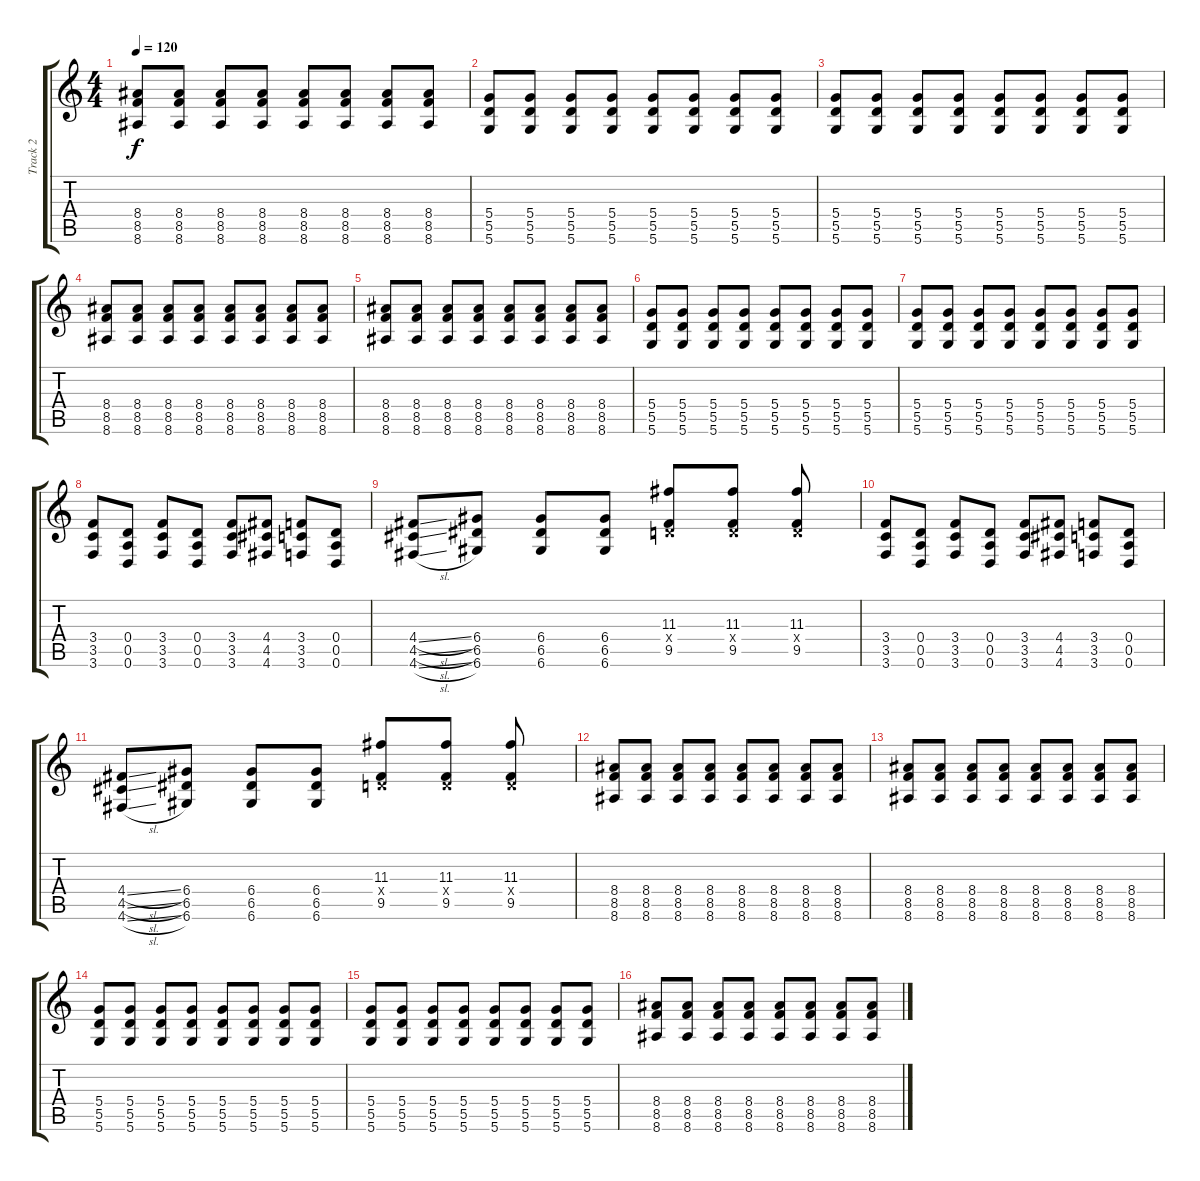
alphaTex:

\track ("Track 2" "Track 2") {instrument distortionguitar}
\staff {score tabs}
\tuning (E4 B3 G3 D3 A2 D2) {hide}
\ts (4 4)
\tempo 120
\clef g2
\ks c
(8.4 8.5 8.6).8{dy f} (8.4 8.5 8.6).8 (8.4 8.5 8.6).8 (8.4 8.5 8.6).8 (8.4 8.5 8.6).8 (8.4 8.5 8.6).8 (8.4 8.5 8.6).8 (8.4 8.5 8.6).8 |
(5.4 5.5 5.6).8 (5.4 5.5 5.6).8 (5.4 5.5 5.6).8 (5.4 5.5 5.6).8 (5.4 5.5 5.6).8 (5.4 5.5 5.6).8 (5.4 5.5 5.6).8 (5.4 5.5 5.6).8 |
(5.4 5.5 5.6).8 (5.4 5.5 5.6).8 (5.4 5.5 5.6).8 (5.4 5.5 5.6).8 (5.4 5.5 5.6).8 (5.4 5.5 5.6).8 (5.4 5.5 5.6).8 (5.4 5.5 5.6).8 |
(8.4 8.5 8.6).8 (8.4 8.5 8.6).8 (8.4 8.5 8.6).8 (8.4 8.5 8.6).8 (8.4 8.5 8.6).8 (8.4 8.5 8.6).8 (8.4 8.5 8.6).8 (8.4 8.5 8.6).8 |
(8.4 8.5 8.6).8 (8.4 8.5 8.6).8 (8.4 8.5 8.6).8 (8.4 8.5 8.6).8 (8.4 8.5 8.6).8 (8.4 8.5 8.6).8 (8.4 8.5 8.6).8 (8.4 8.5 8.6).8 |
(5.4 5.5 5.6).8 (5.4 5.5 5.6).8 (5.4 5.5 5.6).8 (5.4 5.5 5.6).8 (5.4 5.5 5.6).8 (5.4 5.5 5.6).8 (5.4 5.5 5.6).8 (5.4 5.5 5.6).8 |
(5.4 5.5 5.6).8 (5.4 5.5 5.6).8 (5.4 5.5 5.6).8 (5.4 5.5 5.6).8 (5.4 5.5 5.6).8 (5.4 5.5 5.6).8 (5.4 5.5 5.6).8 (5.4 5.5 5.6).8 |
(3.4 3.5 3.6).8 (0.4 0.5 0.6).8 (3.4 3.5 3.6).8 (0.4 0.5 0.6).8 (3.4 3.5 3.6).8 (4.4 4.5 4.6).8 (3.4 3.5 3.6).8 (0.4 0.5 0.6).8 |
(4.4{sl} 4.5{sl} 4.6{sl}).8 (6.4 6.5 6.6).8 (6.4 6.5 6.6).8 (6.4 6.5 6.6).8 (11.3 0.4{x} 9.5).8 (11.3 0.4{x} 9.5).8 (11.3 0.4{x} 9.5).8 |
(3.4 3.5 3.6).8 (0.4 0.5 0.6).8 (3.4 3.5 3.6).8 (0.4 0.5 0.6).8 (3.4 3.5 3.6).8 (4.4 4.5 4.6).8 (3.4 3.5 3.6).8 (0.4 0.5 0.6).8 |
(4.4{sl} 4.5{sl} 4.6{sl}).8 (6.4 6.5 6.6).8 (6.4 6.5 6.6).8 (6.4 6.5 6.6).8 (11.3 0.4{x} 9.5).8 (11.3 0.4{x} 9.5).8 (11.3 0.4{x} 9.5).8 |
(8.4 8.5 8.6).8 (8.4 8.5 8.6).8 (8.4 8.5 8.6).8 (8.4 8.5 8.6).8 (8.4 8.5 8.6).8 (8.4 8.5 8.6).8 (8.4 8.5 8.6).8 (8.4 8.5 8.6).8 |
(8.4 8.5 8.6).8 (8.4 8.5 8.6).8 (8.4 8.5 8.6).8 (8.4 8.5 8.6).8 (8.4 8.5 8.6).8 (8.4 8.5 8.6).8 (8.4 8.5 8.6).8 (8.4 8.5 8.6).8 |
(5.4 5.5 5.6).8 (5.4 5.5 5.6).8 (5.4 5.5 5.6).8 (5.4 5.5 5.6).8 (5.4 5.5 5.6).8 (5.4 5.5 5.6).8 (5.4 5.5 5.6).8 (5.4 5.5 5.6).8 |
(5.4 5.5 5.6).8 (5.4 5.5 5.6).8 (5.4 5.5 5.6).8 (5.4 5.5 5.6).8 (5.4 5.5 5.6).8 (5.4 5.5 5.6).8 (5.4 5.5 5.6).8 (5.4 5.5 5.6).8 |
(8.4 8.5 8.6).8 (8.4 8.5 8.6).8 (8.4 8.5 8.6).8 (8.4 8.5 8.6).8 (8.4 8.5 8.6).8 (8.4 8.5 8.6).8 (8.4 8.5 8.6).8 (8.4 8.5 8.6).8
